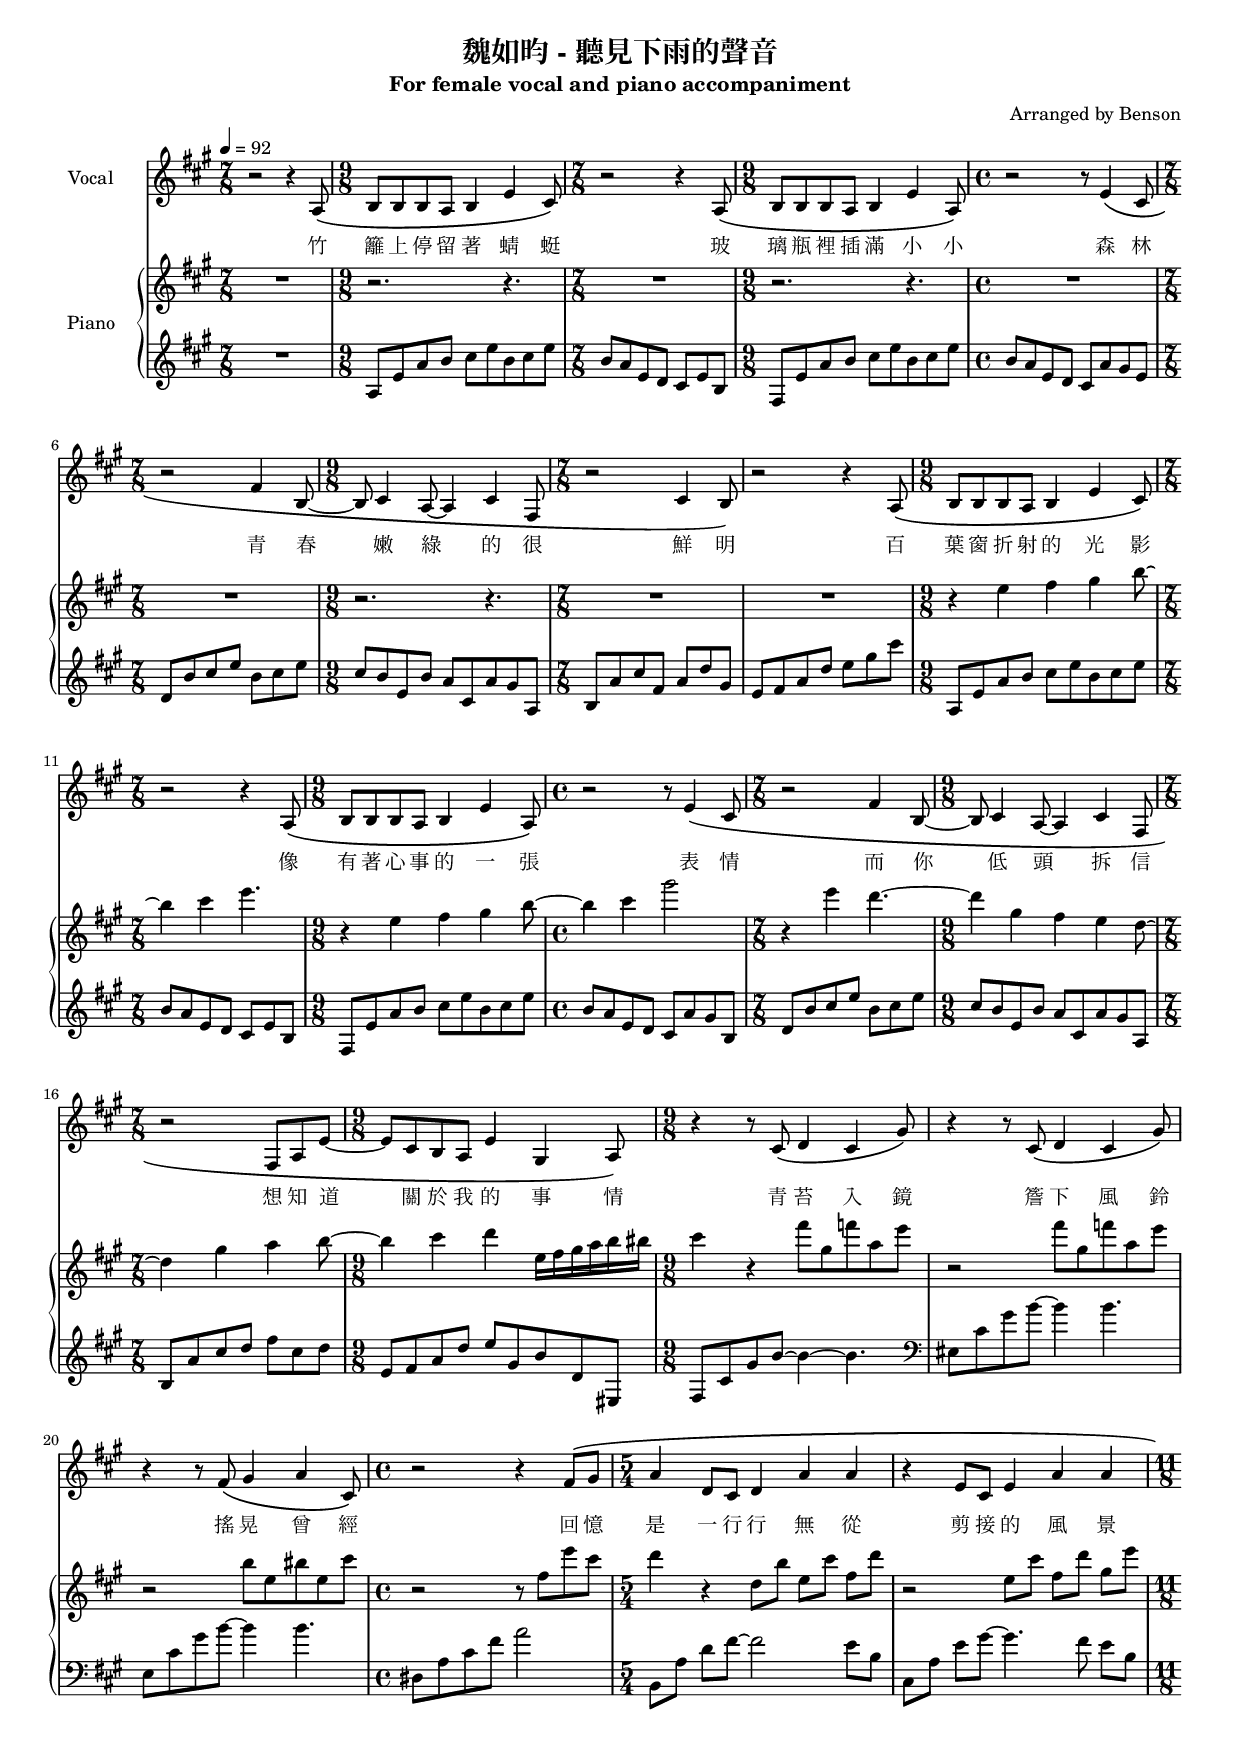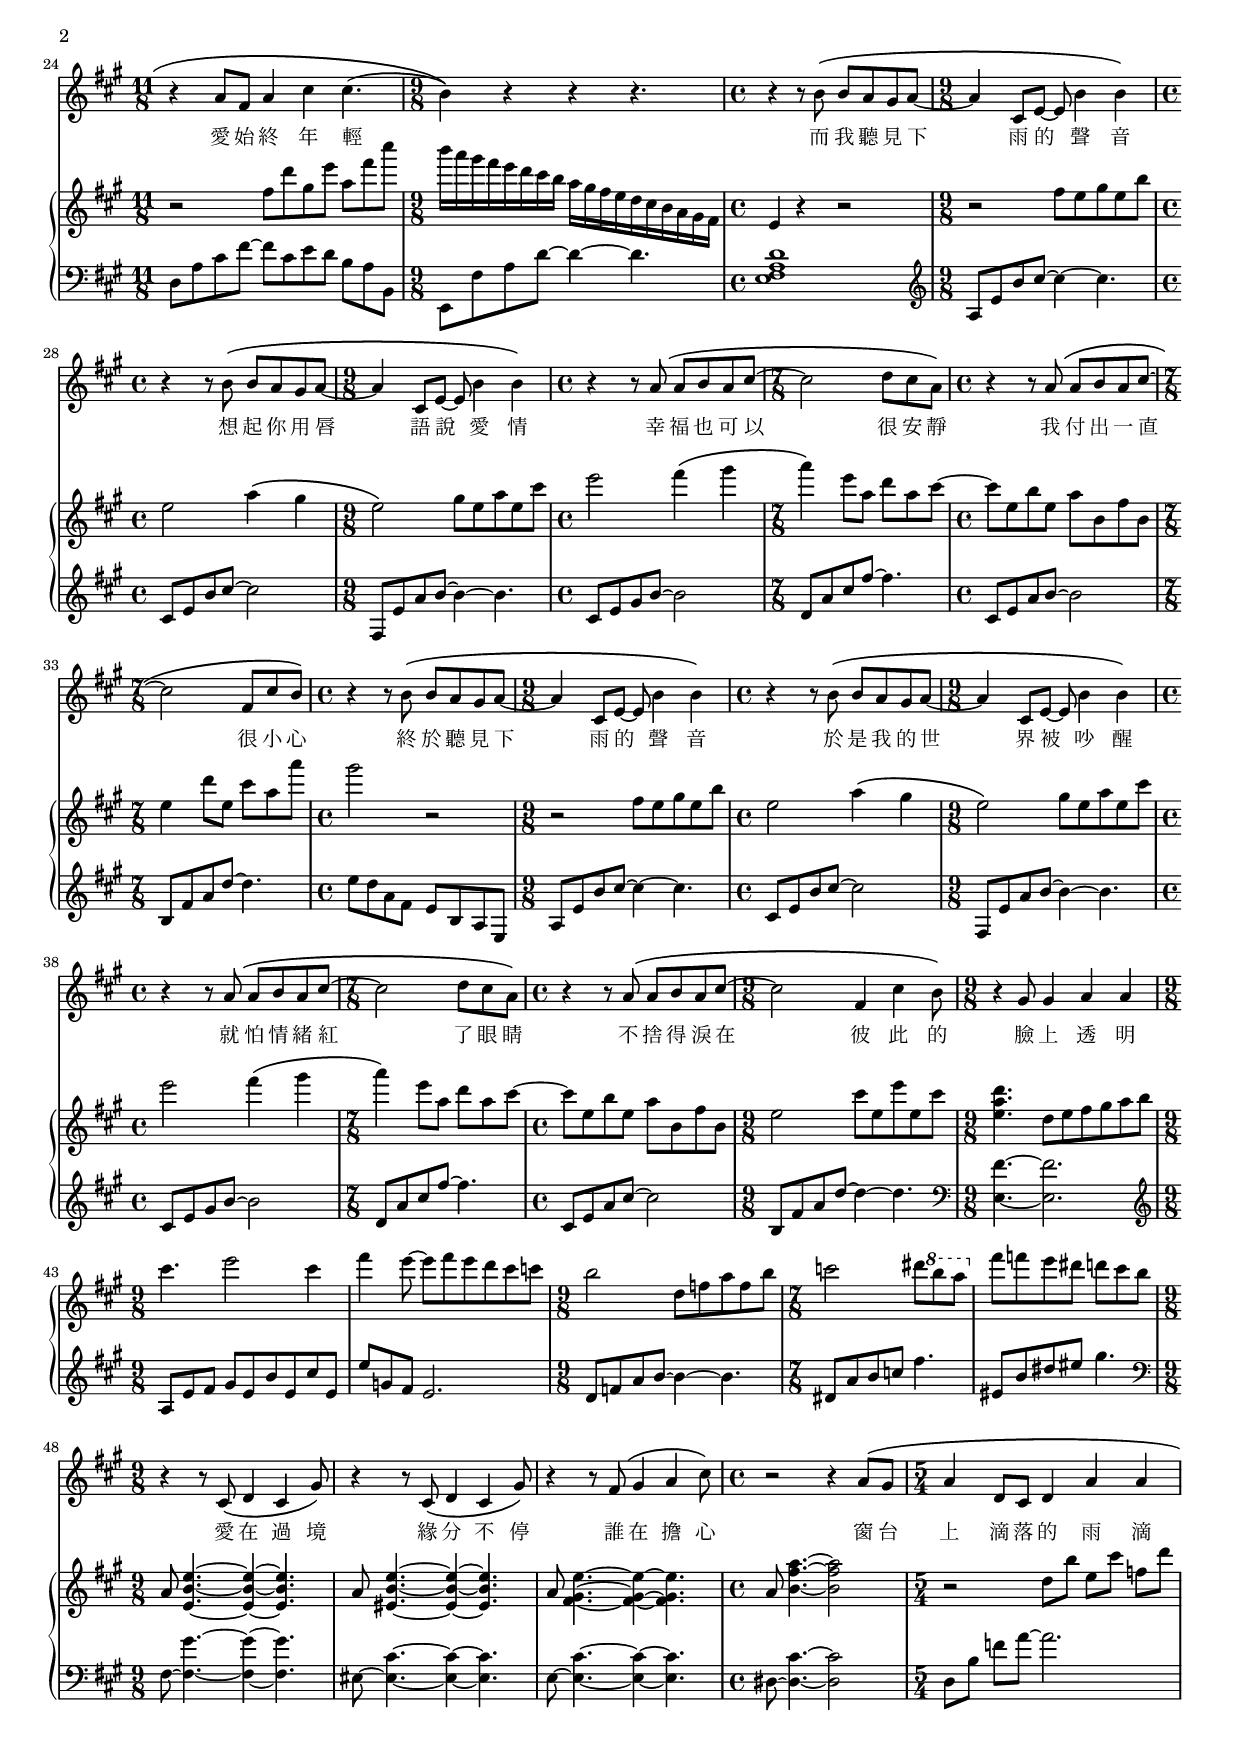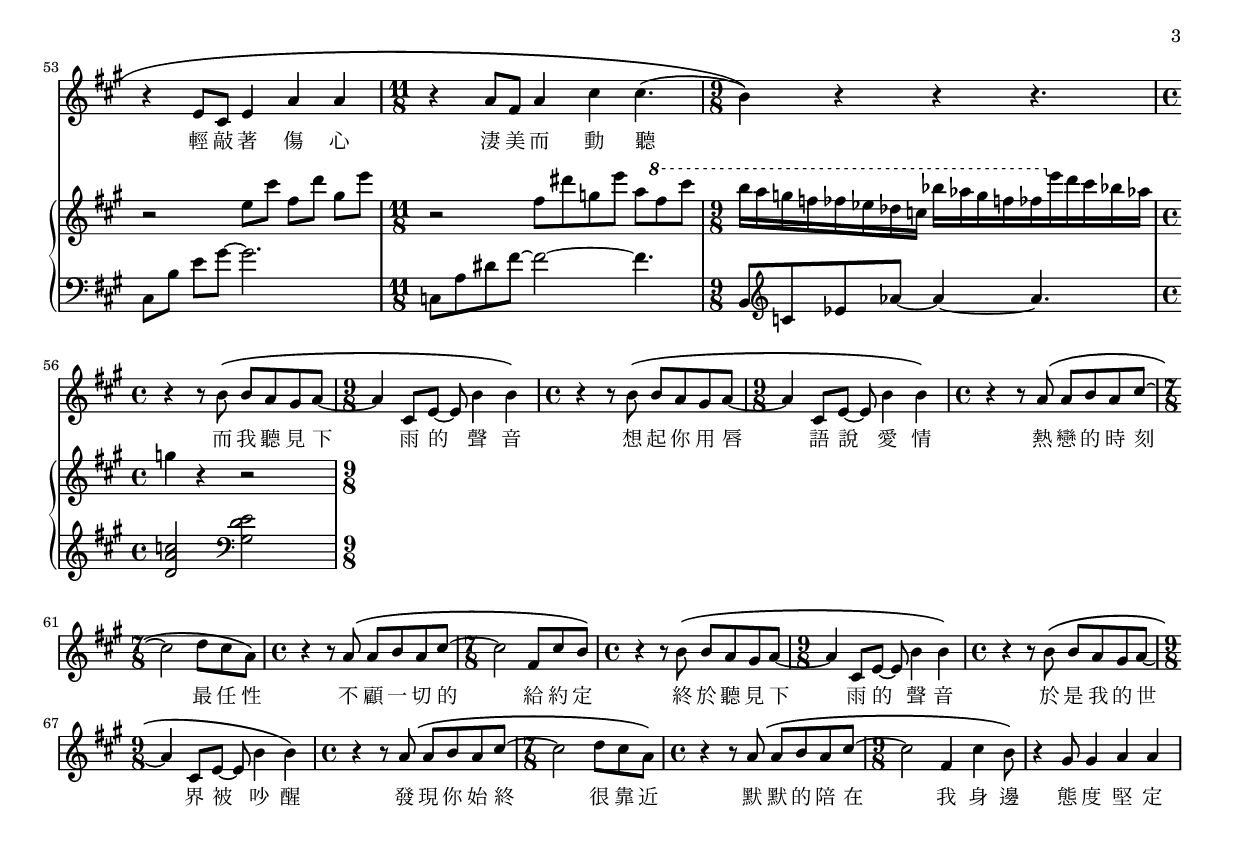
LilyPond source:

\version "2.18.2"
\include "articulate.ly"
#(set-global-staff-size 16)

%%%%%%%%%%%%%%%%%%%%%%%%%%%%%%%%%%%%%%%%%%%%%%%%%%%%%%%%%%%%%%%%%%%%%%%%%%%%%%%%%%%%%%%%%%
%%  http://lsr.di.unimi.it/LSR/Item?id=445

%LSR by Jay Anderson.
%modyfied by Simon Albrecht on March 2014.
%=> http://lilypond.1069038.n5.nabble.com/LSR-445-error-td160662.html

#(define (octave-up m t)
 (let* ((octave (1- t))
      (new-note (ly:music-deep-copy m))
      (new-pitch (ly:make-pitch
        octave
        (ly:pitch-notename (ly:music-property m 'pitch))
        (ly:pitch-alteration (ly:music-property m 'pitch)))))
  (set! (ly:music-property new-note 'pitch) new-pitch)
  new-note))

#(define (octavize-chord elements t)
 (cond ((null? elements) elements)
     ((eq? (ly:music-property (car elements) 'name) 'NoteEvent)
       (cons (car elements)
             (cons (octave-up (car elements) t)
                   (octavize-chord (cdr elements) t))))
     (else (cons (car elements) (octavize-chord (cdr elements ) t)))))

#(define (octavize music t)
 (if (eq? (ly:music-property music 'name) 'EventChord)
       (ly:music-set-property! music 'elements (octavize-chord
(ly:music-property music 'elements) t)))
 music)

makeOctaves = #(define-music-function (parser location arg mus) (integer? ly:music?)
 (music-map (lambda (x) (octavize x arg)) (event-chord-wrap! mus)))
%%%%%%%%%%%%%%%%%%%%%%%%%%%%%%%%%%%%%%%%%%%%%%%%%%%%%%%%%%%%%%%%%%%%%%%%%%%%%%%%%%%%%%%%%%

cr = \change Staff = "right"
cl = \change Staff = "left"
rhMark = \markup { 
  \path #0.1 #'((moveto -1 0)(rlineto 0 -1.5)(rlineto 0.5 0))
}

\header {
  title = "魏如昀 - 聽見下雨的聲音"
  subtitle = "For female vocal and piano accompaniment"
  arranger = "Arranged by Benson"
}

meter-nine-four-plus-five = \overrideTimeSignatureSettings
        9/8        % timeSignatureFraction
        1/8        % baseMomentFraction
        #'(4 5)    % beatStructure
        #'()       % beamExceptions
meter-nine-three-plus-six = \overrideTimeSignatureSettings
        9/8        % timeSignatureFraction
        1/8        % baseMomentFraction
        #'(3 6)    % beatStructure
        #'()       % beamExceptions
meter-seven-four-plus-three = \overrideTimeSignatureSettings
        7/8        % timeSignatureFraction
        1/8        % baseMomentFraction
        #'(4 3)    % beatStructure
        #'()       % beamExceptions
meter-eleven-four-plus-three = \overrideTimeSignatureSettings
        11/8        % timeSignatureFraction
        1/8        % baseMomentFraction
        #'(4 4 3)    % beatStructure
        #'()       % beamExceptions

melody-verse-one = \relative c' {
  \time 7/8
	r2 r4
	a8\(
	\time 9/8
  % \time #'(4 2 3) 9/8
	b8 b b a b4 e cis8\)
	\time 7/8
	r2 r4 a8\(
	\time 9/8
	b8 b b a b4 e a,8\)
	\time 4/4
	r2 r8 e'4\( cis8
	\time 7/8
	r2 fis4 b,8~
	\time 9/8
	b8 cis4 a8~ a4 cis fis,8
	\time 7/8
	r2 cis'4 b8\)

	r2 r4 a8\(
	\time 9/8
	b8 b b a b4 e cis8\)
	\time 7/8
	r2 r4 a8\(
	\time 9/8
	b8 b b a b4 e a,8\)
	\time 4/4
	r2 r8 e'4\( cis8
	\time 7/8
	r2 fis4 b,8~
	\time 9/8
	b8 cis4 a8~ a4 cis fis,8
	\time 7/8
	r2 fis8 a e'~
	\time 9/8
	e8 cis b a e'4 gis, a8\)
}

melody-bridge-two = \relative c' {
	\time 9/8
	r4 r8 cis\( d4 cis gis'8\)
	r4 r8 cis,\( d4 cis gis'8\)
	r4 r8 fis\( gis4 a cis8\)
	\time 4/4
	r2 r4 a8\( gis
	\time 5/4
	a4 d,8 cis d4 a' a
	r4 e8 cis e4 a a
  \time 11/8
	r4 a8 fis a4 cis cis4.(
	\time 9/8
	b4)\)  r4 r4 r4.
}

melody-bridge-one = \relative c' {
	\time 9/8
	r4 r8 cis\( d4 cis gis'8\)
	r4 r8 cis,\( d4 cis gis'8\)
	r4 r8 fis\( gis4 a cis,8\)
	\time 4/4
	r2 r4 fis8\( gis
	\time 5/4
	a4 d,8 cis d4 a' a
	r4 e8 cis e4 a a
	\time 11/8
	r4 a8 fis a4 cis cis4.(
	\time 9/8
	b4)\)  r4 r4 r4.
}

melody-chorus-one = \relative c'' {
	\time 4/4
	r4 r8 b\( b a gis a~
	\time 9/8
	a4 cis,8 e~ e b'4 b\)
	\time 4/4
	r4 r8 b\( b a gis a~
	\time 9/8
	a4 cis,8 e~ e b'4 b\)
	\time 4/4
	r4 r8 a\( a b a cis~
	\time 7/8
	cis2 d8 cis a\)
	\time 4/4
	r4 r8 a\( a b a cis~
	\time 7/8
	cis2 fis,8 cis' b\)
	\time 4/4
	r4 r8 b\( b a gis a~
	\time 9/8
	a4 cis,8 e~ e b'4 b\)
	\time 4/4
	r4 r8 b\( b a gis a~
	\time 9/8
	a4 cis,8 e~ e b'4 b\)
	\time 4/4
	r4 r8 a\( a b a cis~
	\time 7/8
	cis2 d8 cis a\)
	\time 4/4
	r4 r8 a\( a b a cis~
	\time 9/8
	cis2 fis,4 cis' b8\)
	r4 gis8 gis4 a a
}

melody-episode = \relative c' {
  \time 9/8
  \repeat unfold 3 {
    r2. r4.
  }
  \time 7/8
  \repeat unfold 2 {
    r2 r4.
  }
}

melody = \relative c' {
  \meter-nine-four-plus-five
  \meter-seven-four-plus-three
  \meter-eleven-four-plus-three
	\key a \major
	\time 7/8
  \tempo 4 = 92
  \melody-verse-one
  \melody-bridge-one
  \melody-chorus-one
  \melody-episode
  \melody-bridge-two
  \melody-chorus-one
}

upper-verse-one = \relative c' {
  \time 7/8
  R2..

  \time 9/8
  r2. r4.
  \time 7/8
  R2..
  \time 9/8
  r2. r4.
  \time 4/4
  R1
  \time 7/8
  R2..
  \time 9/8
  r2. r4.
  \time 7/8
  R2..
  R2..
}

upper-verse-one-b = \relative c'' {
  \time 9/8
  r4 e fis gis b8~
  \time 7/8
  b4 cis e4.
  \time 9/8
  r4 e, fis gis b8~
  \time 4/4
  b4 cis gis'2
  \time 7/8
  r4 e d4.~
  \time 9/8
  d4 gis, fis e d8~
  \time 7/8
  d4 gis a b8~
  \time 9/8
  b4 cis d e,16 fis gis a b bis
}

lower-verse-one = \relative c' {
  \time 7/8
  R2..

  \time 9/8
  a8 e' a b cis e b cis e
  \time 7/8
  b8 a e d cis e b
  \time 9/8
  fis8 e' a b cis e b cis e
  \time 4/4
  b8 a e d cis a' gis e
  \time 7/8
  d8 b' cis e b cis e
  \time 9/8
  cis b e, b' a cis, a' gis a,
  \time 7/8
  b8 a' cis fis, a d gis,
  e8 fis a d e gis cis
}

lower-verse-one-b = \relative c' {
  \time 9/8
  a8 e' a b cis e b cis e
  \time 7/8
  b8 a e d cis e b
  \time 9/8
  fis8 e' a b cis e b cis e
  \time 4/4
  b8 a e d cis a' gis b,
  \time 7/8
  d8 b' cis e b cis e
  \time 9/8
  cis b e, b' a cis, a' gis a,
  \time 7/8
  b8 a' cis d fis cis d
  \time 9/8
  e,8 fis a d e gis, b d, eis,
}

upper-bridge-one = \relative c''' {
  \time 9/8
  cis4 r fis8 gis, f' a, e'
  r2 fis8 gis, f' a, e'
  r2 b8 e, bis' e, cis'
  \time 4/4
  r2 r8 fis, e' cis
  \time 5/4
  d4 r d,8 b' e, cis' fis, d'
  r2 e,8 cis' fis, d' gis, e'
  \time 11/8
  r2 fis,8 d' gis, e' a, fis' cis'
  \time 9/8
  b16 a gis fis e d cis b a gis fis e d cis b a gis fis
}

lower-bridge-one = \relative c {
  \time 9/8
  fis8 cis' gis' b~ b4~ b4.
  \clef bass
  eis,,8 cis' gis' b~ b4 b4.
  e,,8 cis' gis' b~ b4 b4.
  \time 4/4
  dis,,8 a' cis fis a2
  \time 5/4
  b,,8 a' d fis~ fis2 e8 b
  cis,8 a' e' gis~ gis4. fis8 e b
  \time 11/8
  d,8 a' cis fis~ fis8 cis e d b a b,
  \time 9/8
  e, 8 fis' a d~ d4~ d4.
}

upper-chorus-one = \relative c' {
  \time 4/4
  e4 r r2
  \time 9/8
  r2 fis'8 e gis e b'
  \time 4/4
  e,2 a4\( gis
  \time 9/8
  e2\) gis8 e a e cis'
  \time 4/4
  e2 fis4\( gis
  \time 7/8
  a4\) e8 a, d a cis~
  \time 4/4
  cis8 e, b' e, a b, fis' b,
  \time 7/8
  e4 d'8 e, cis' a a'
  \time 4/4
  gis2 r2
  \time 9/8
  r2 fis,8 e gis e b'
  \time 4/4
  e,2 a4\( gis
  \time 9/8
  e2\) gis8 e a e cis'
  \time 4/4
  e2 fis4\( gis
  \time 7/8
  a4\) e8 a, d a cis~
  \time 4/4
  cis8 e, b' e, a b, fis' b,
  \time 9/8
  e2 cis'8 e, e' e, cis'
  \meter-nine-three-plus-six
  \time 9/8
  <e, a d>4. d8 e fis gis a b
  \meter-nine-four-plus-five
  \time 9/8
}

lower-chorus-one = \relative c {
  \time 4/4
  <e fis a d>1
  \time 9/8
  \clef treble
  a8 e' b' cis~ cis4~ cis4.
  \time 4/4
  cis,8 e b' cis~ cis2
  \time 9/8
  fis,,8  e' a b~ b4~ b4.
  \time 4/4
  cis,8 e gis b~ b2
  \time 7/8
  d,8 a' cis fis~ fis4.
  \time 4/4
  cis,8 e a b~ b2
  \time 7/8
  b,8 fis' a d~ d4.
  \time 4/4
  e8 d a fis e b a e
  \time 9/8
  a8 e' b' cis~ cis4~ cis4.
  \time 4/4
  cis,8 e b' cis~ cis2
  \time 9/8
  fis,,8  e' a b~ b4~ b4.
  \time 4/4
  cis,8 e gis b~ b2
  \time 7/8
  d,8 a' cis fis~ fis4.
  \time 4/4
  cis,8 e a cis~ cis2
  \time 9/8
  b,8 fis' a d~ d4~ d4.
  \clef bass
  <e,, fis'>4.~ q2.
}

upper-episode = \relative c''' {
  \time 9/8
  cis4. e2 cis4
  \meter-nine-three-plus-six
  fis4 e8~ e fis e d cis c
  \meter-nine-four-plus-five
  b2 d,8 f a f b
  \time 7/8
  c2 dis8
  \ottava #1
  b' a
  \ottava #0
  fis8 f e dis d cis b
}

lower-episode = \relative c' {
  \meter-nine-three-plus-six
  \time 9/8
  \clef treble
  a8 e' fis gis e b' e, cis' e,
  e'8 g, fis e2.
  \meter-nine-four-plus-five
  \time 9/8
  d8 f a b~ b4~ b4.
  \time 7/8
  dis,8 a' b c fis4.
  eis,8 b' dis eis gis4.

}

upper-bridge-two = \relative c'' {
  \time 9/8
  a8 <e b' e>4.~ q4~ q4.
  a8 <eis b' e>4.~ q4~ q4.
  a8 <fis gis e'>4.~ q4~ q4.
  \time 4/4
  a8 <b fis' a>4.~ q2
  \time 5/4
  r2 d8 b' e, cis' f, d'
  r2 e,8 cis' fis, d' gis, e'
  \time 11/8
  r2 fis,8 dis' g, e' a, \ottava #1 fis' cis'
  \time 9/8
  b16 a g f fes ees des c
  bes' aes g f fes \ottava #0 ees des c bes aes
  g4 r4 r2
}

lower-bridge-two = \relative c {
  \clef bass
  \time 9/8
  fis8~ <fis gis'>4.~ q4~ q4.
  eis8~ <eis cis'>4.~ q4~ q4.
  e8~ <e cis'>4.~ q4~ q4.
  \time 4/4
  dis8~ <dis cis'>4.~ q2
  \time 5/4
  d8 b' f' a~ a2.
  cis,,8 b' e gis~ gis2.
  \time 11/8
  c,,8 a' dis fis~ fis2~ fis4.
  \time 9/8
  b,,8
  \clef treble
  c' ees aes~ aes4~ aes4.
  <d, a' c>2
  \clef bass <gis, d' e>
}

upper = \relative c' {
  \meter-nine-four-plus-five
  \meter-seven-four-plus-three
  \meter-eleven-four-plus-three
  \clef treble
  \tempo 4 = 92
  \key a \major
  \upper-verse-one
  \upper-verse-one-b
  \upper-bridge-one
  \upper-chorus-one
  \upper-episode
  \upper-bridge-two
  % \bar "|."
}

lower = \relative c {
  \meter-nine-four-plus-five
  \meter-seven-four-plus-three
  \meter-eleven-four-plus-three
  \clef treble
  \time 7/8
  \key a \major
  \lower-verse-one
  \lower-verse-one-b
  \lower-bridge-one
  \lower-chorus-one
  \lower-episode
  \lower-bridge-two
  % \bar "|."
}

dynamics = {
}

lyricsmain = \lyricmode {
  竹 籬 上 停 留 著 蜻 蜓
  玻 璃 瓶 裡 插 滿 小 小 森 林
  青 春 嫩 綠 的 很 鮮 明
  百 葉 窗 折 射 的 光 影
  像 有 著 心 事 的 一 張 表 情
  而 你 低 頭 拆 信
  想 知 道 關 於 我 的 事 情
  青 苔 入 鏡 簷 下 風 鈴 搖 晃 曾 經
  回 憶 是 一 行 行 無 從
  剪 接 的 風 景 愛 始 終 年 輕
  而 我 聽 見 下 雨 的 聲 音
  想 起 你 用 唇 語 說 愛 情
  幸 福 也 可 以 很 安 靜
  我 付 出 一 直 很 小 心
  終 於 聽 見 下 雨 的 聲 音
  於 是 我 的 世 界 被 吵 醒
  就 怕 情 緒 紅 了 眼 睛
  不 捨 得 淚 在 彼 此 的 臉 上 透 明
  愛 在 過 境 緣 分 不 停 誰 在 擔 心
  窗 台 上 滴 落 的 雨 滴
  輕 敲 著 傷 心 淒 美 而 動 聽
  而 我 聽 見 下 雨 的 聲 音
  想 起 你 用 唇 語 說 愛 情
  熱 戀 的 時 刻 最 任 性
  不 顧 一 切 的 給 約 定
  終 於 聽 見 下 雨 的 聲 音
  於 是 我 的 世 界 被 吵 醒
  發 現 你 始 終 很 靠 近
  默 默 的 陪 在 我 身 邊 態 度 堅 定
}

\paper {
  page-breaking = #ly:page-turn-breaking
}
\score {
  <<
    \new Staff = "melodystaff" <<
      \set Staff.midiInstrument = #"electric guitar (clean)"
      \set Staff.instrumentName = #"Vocal"
      \set Staff.midiMinimumVolume = #0.9
      \set Staff.midiMaximumVolume = #1
      \new Voice = "melody" {
        \melody
      }
      \context Lyrics = "lyrics" { \lyricsto "melody" { \lyricsmain } }
    >>
    \new PianoStaff <<
      \set PianoStaff.instrumentName = #"Piano"
      \new Staff = "right" {
        \set Staff.midiInstrument = #"acoustic grand"
        \set Staff.midiMinimumVolume = #0.6
        \set Staff.midiMaximumVolume = #0.7
        \upper
      }
      \new Dynamics = "Dynamics_pf" \dynamics
      \new Staff = "left" {
        \set Staff.midiInstrument = #"acoustic grand"
        \set Staff.midiMinimumVolume = #0.6
        \set Staff.midiMaximumVolume = #0.7
        \lower
      }
    >>
  >>
  \layout {
    \context {
      % add the RemoveEmptyStaffContext that erases rest-only staves
      \Staff \RemoveEmptyStaves
    }
    \context {
      % add the RemoveEmptyStaffContext that erases rest-only staves
      % \Dynamics \RemoveEmptyStaves
    }
    \context {
      \Score
      % Remove all-rest staves also in the first system
      \override VerticalAxisGroup.remove-first = ##t
      % If only one non-empty staff in a system exists, still print the starting bar
      \override SystemStartBar.collapse-height = #1
    }
    \context {
      \ChordNames
      \override ChordName #'font-size = #-3
    }
  }
  \midi {
    \context {
      \ChordNameVoice \remove Note_performer
    }
  }
}

\book {
\bookOutputSuffix "no-vocal"
\score {
  <<
    \new PianoStaff <<
      \set PianoStaff.instrumentName = #"Piano"
      \new Staff = "right" {
        \set Staff.midiInstrument = #"acoustic grand"
        \set Staff.midiMinimumVolume = #0.3
        \set Staff.midiMaximumVolume = #0.7
        \upper
      }
      \new Dynamics = "Dynamics_pf" \dynamics
      \new Staff = "left" {
        \set Staff.midiInstrument = #"acoustic grand"
        \set Staff.midiMinimumVolume = #0.3
        \set Staff.midiMaximumVolume = #0.7
        \lower
      }
    >>
  >>
  \midi {
    \context {
      \ChordNameVoice \remove Note_performer
    }
  }
}
}
